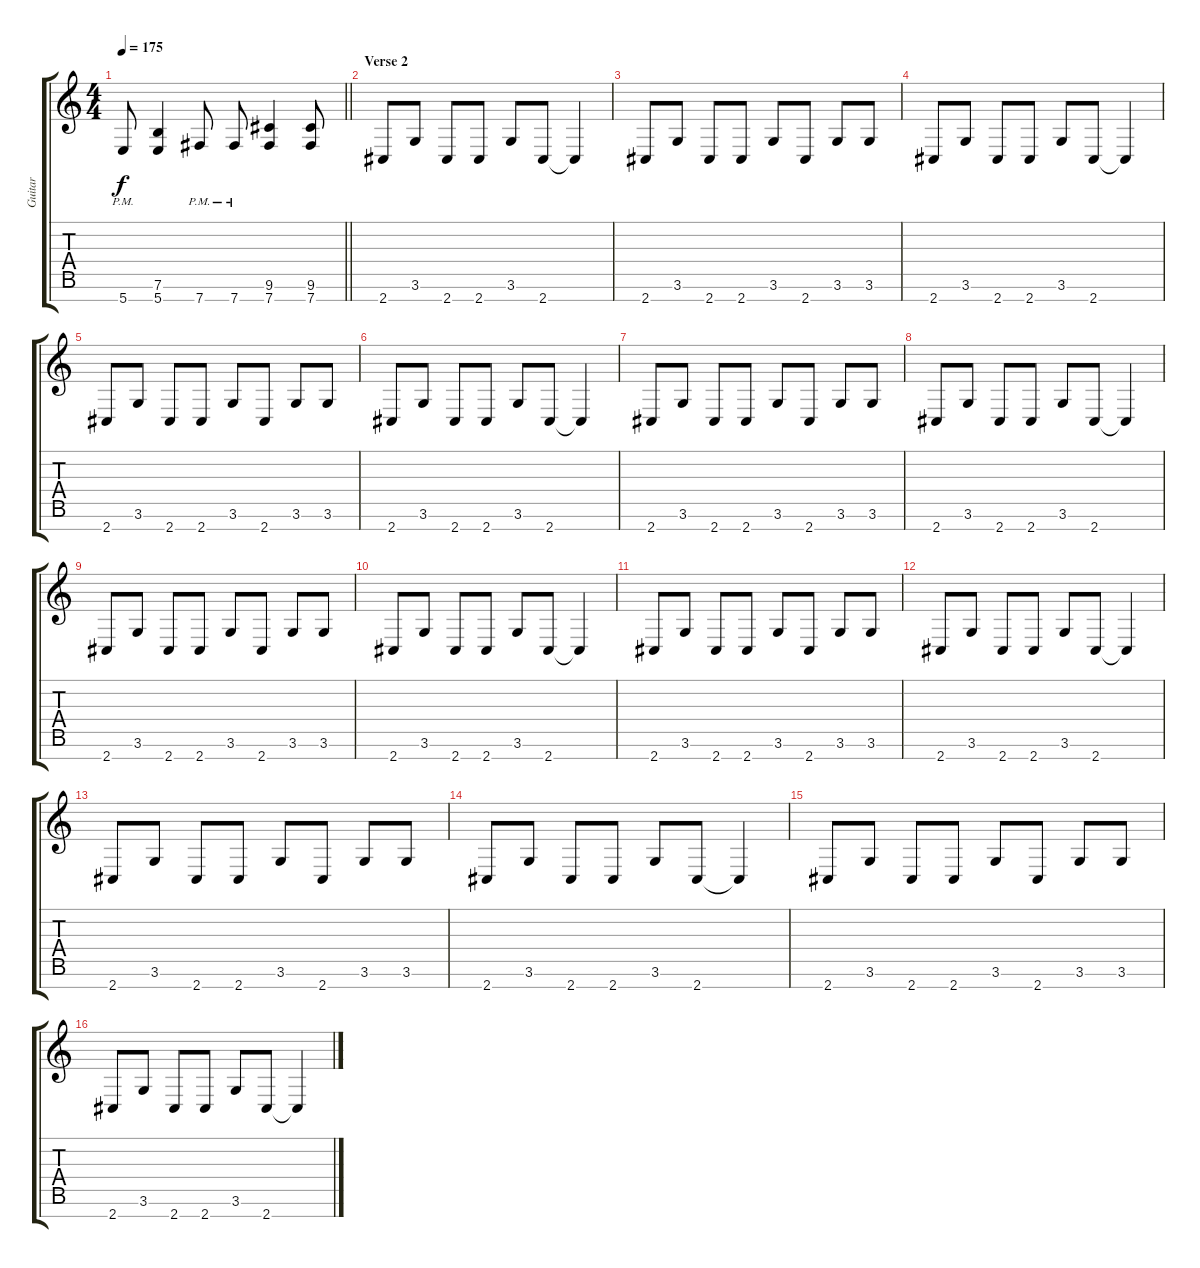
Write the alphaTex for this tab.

\track ("Guitar" "Guitar") {instrument distortionguitar}
\staff {score tabs}
\tuning (E4 B3 G3 D3 A2 E2 B1) {hide}
\ts (4 4)
\tempo 175
\clef g2
\barLineRight lightlight
\ks c
5.7{pm}.8{dy f} (7.6 5.7).4 7.7{pm}.8 7.7{pm}.8 (9.6 7.7).4 (9.6 7.7).8 |
\section ("" "Verse 2")
2.7.8 3.6.8 2.7.8 2.7.8 3.6.8 2.7.8 2.7{t}.4 |
2.7.8 3.6.8 2.7.8 2.7.8 3.6.8 2.7.8 3.6.8 3.6.8 |
2.7.8 3.6.8 2.7.8 2.7.8 3.6.8 2.7.8 2.7{t}.4 |
2.7.8 3.6.8 2.7.8 2.7.8 3.6.8 2.7.8 3.6.8 3.6.8 |
2.7.8 3.6.8 2.7.8 2.7.8 3.6.8 2.7.8 2.7{t}.4 |
2.7.8 3.6.8 2.7.8 2.7.8 3.6.8 2.7.8 3.6.8 3.6.8 |
2.7.8 3.6.8 2.7.8 2.7.8 3.6.8 2.7.8 2.7{t}.4 |
2.7.8 3.6.8 2.7.8 2.7.8 3.6.8 2.7.8 3.6.8 3.6.8 |
2.7.8 3.6.8 2.7.8 2.7.8 3.6.8 2.7.8 2.7{t}.4 |
2.7.8 3.6.8 2.7.8 2.7.8 3.6.8 2.7.8 3.6.8 3.6.8 |
2.7.8 3.6.8 2.7.8 2.7.8 3.6.8 2.7.8 2.7{t}.4 |
2.7.8 3.6.8 2.7.8 2.7.8 3.6.8 2.7.8 3.6.8 3.6.8 |
2.7.8 3.6.8 2.7.8 2.7.8 3.6.8 2.7.8 2.7{t}.4 |
2.7.8 3.6.8 2.7.8 2.7.8 3.6.8 2.7.8 3.6.8 3.6.8 |
2.7.8 3.6.8 2.7.8 2.7.8 3.6.8 2.7.8 2.7{t}.4
